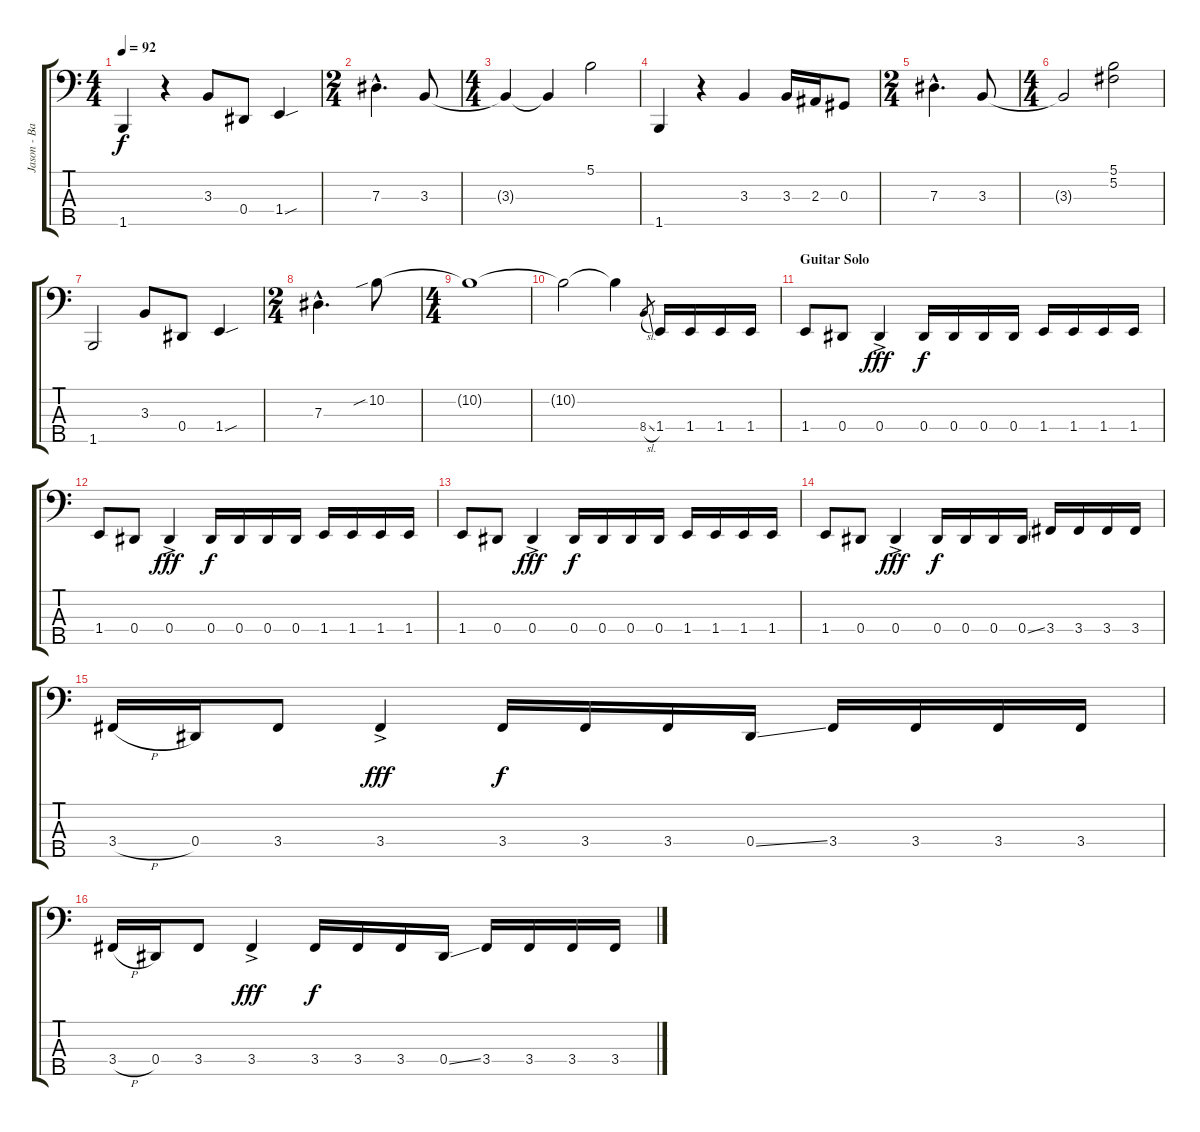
\track ("Jason - Bass" "Jason - Ba") {instrument electricbasspick}
\staff {score tabs}
\tuning (Gb2 Db2 Ab1 Eb1 Bb0) {hide}
\ts (4 4)
\tempo 92
\clef f4
\ks c
1.5.4{dy f} r.4 3.3.8 0.4.8 1.4{sou}.4 |
\ts (2 4)
7.3{hac}.4{d} 3.3.8 |
\ts (4 4)
3.3{t}.4 3.3{t}.4 5.1.2 |
1.5.4 r.4 3.3.4 3.3.16 2.3.16 0.3.8 |
\ts (2 4)
7.3{hac}.4{d} 3.3.8 |
\ts (4 4)
3.3{t}.2 (5.1 5.2).2 |
1.5.2 3.3.8 0.4.8 1.4{sou}.4 |
\ts (2 4)
7.3{hac}.4{d} 10.2{sib}.8 |
\ts (4 4)
10.2{t}.1 |
10.2{t}.2 10.2{t}.4 8.4{sl}.8{gr} 1.4.16 1.4.16 1.4.16 1.4.16 |
\section ("" "Guitar Solo")
1.4.8 0.4.8 0.4{ac}.4{dy fff} 0.4.16{dy f} 0.4.16 0.4.16 0.4.16 1.4.16 1.4.16 1.4.16 1.4.16 |
1.4.8 0.4.8 0.4{ac}.4{dy fff} 0.4.16{dy f} 0.4.16 0.4.16 0.4.16 1.4.16 1.4.16 1.4.16 1.4.16 |
1.4.8 0.4.8 0.4{ac}.4{dy fff} 0.4.16{dy f} 0.4.16 0.4.16 0.4.16 1.4.16 1.4.16 1.4.16 1.4.16 |
1.4.8 0.4.8 0.4{ac}.4{dy fff} 0.4.16{dy f} 0.4.16 0.4.16 0.4{ss}.16 3.4.16 3.4.16 3.4.16 3.4.16 |
3.4{h}.16 0.4.16 3.4.8 3.4{ac}.4{dy fff} 3.4.16{dy f} 3.4.16 3.4.16 0.4{ss}.16 3.4.16 3.4.16 3.4.16 3.4.16 |
3.4{h}.16 0.4.16 3.4.8 3.4{ac}.4{dy fff} 3.4.16{dy f} 3.4.16 3.4.16 0.4{ss}.16 3.4.16 3.4.16 3.4.16 3.4.16
